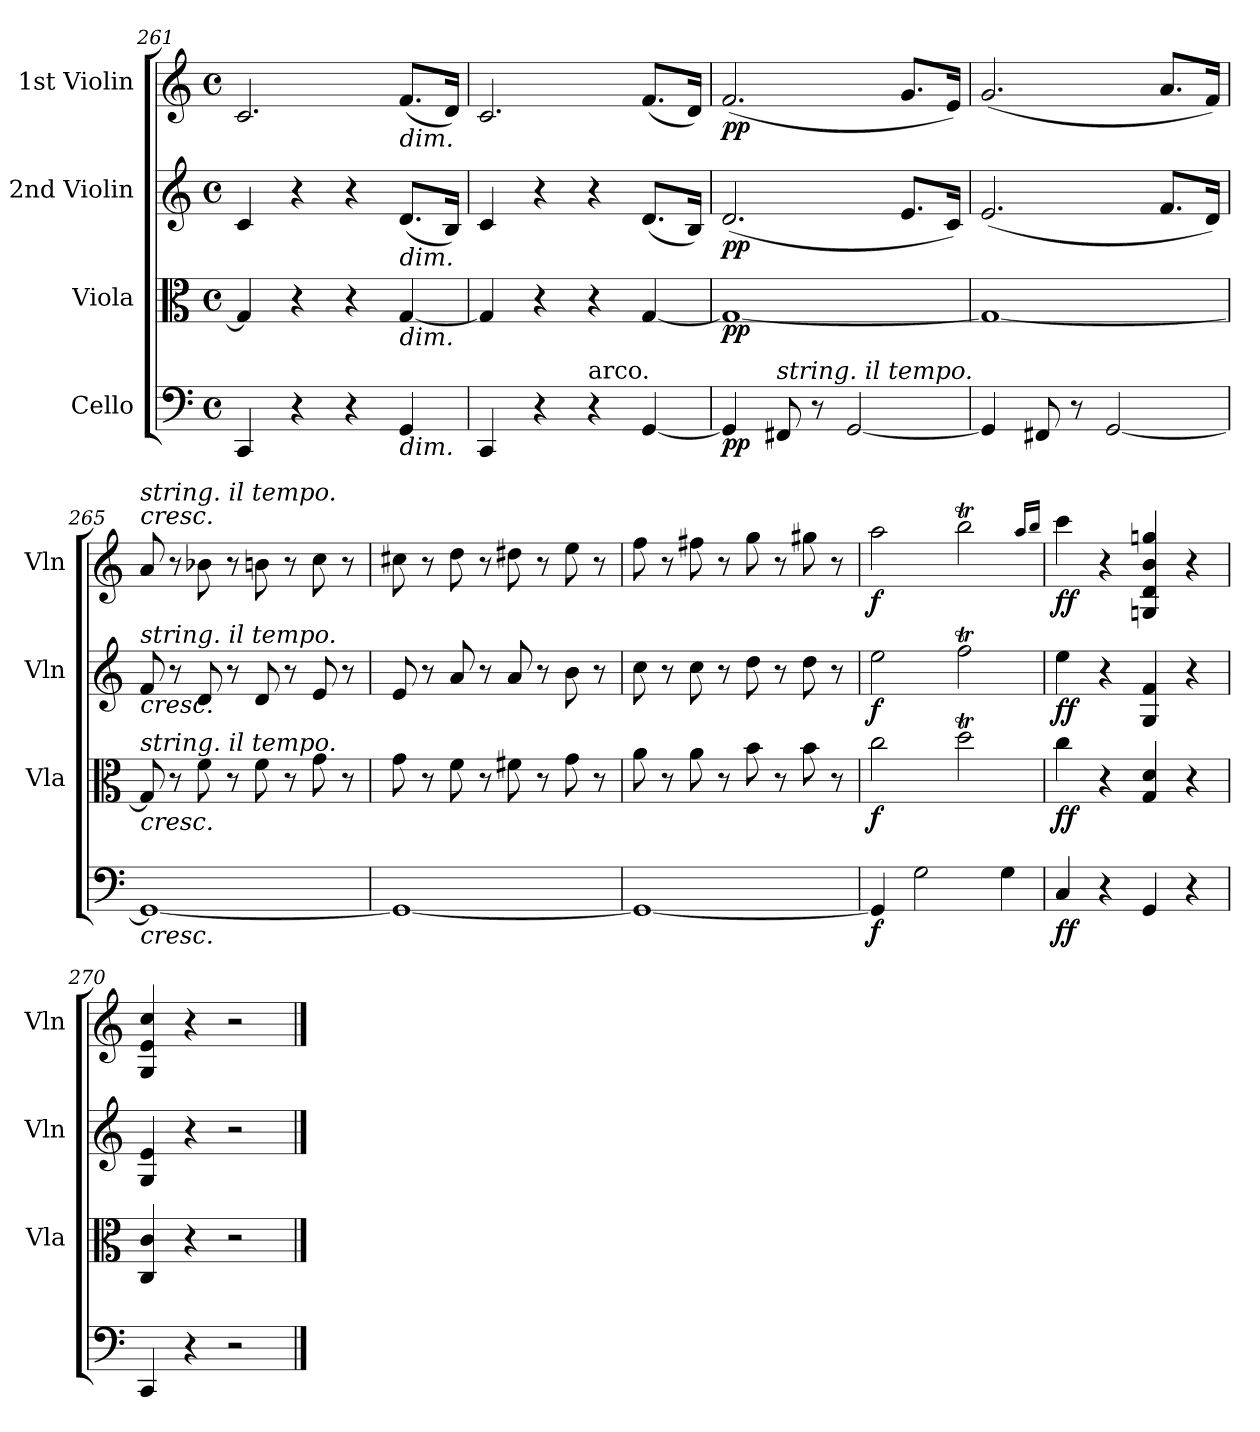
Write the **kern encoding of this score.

**kern	**dynam	**kern	**dynam	**kern	**dynam	**kern	**dynam
*part4	*part4	*part3	*part3	*part2	*part2	*part1	*part1
*staff4	*staff4	*staff3	*staff3	*staff2	*staff2	*staff1	*staff1
*I"Cello	*	*I"Viola	*	*I"2nd Violin	*	*I"1st Violin	*
*	*	*I'Vla	*	*I'Vln	*	*I'Vln	*
*clefF4	*	*clefC3	*	*clefG2	*	*clefG2	*
*k[]	*	*k[]	*	*k[]	*	*k[]	*
*M4/4	*	*M4/4	*	*M4/4	*	*M4/4	*
*met(c)	*	*met(c)	*	*met(c)	*	*met(c)	*
=261	=261	=261	=261	=261	=261	=261	=261
4CC	.	4G]	.	4c	.	2.c	.
4r	.	4r	.	4r	.	.	.
4r	.	4r	.	4r	.	.	.
!	!	!	!	!	!	!LO:TX:b:i:t=dim.	!
!	!	!	!	!LO:TX:b:i:t=dim.	!	!	!
!	!	!LO:TX:b:i:t=dim.	!	!	!	!	!
!LO:TX:b:i:t=dim.	!	!	!	!	!	!	!
4GG	.	[4G	.	(8.dL	.	(8.fL	.
.	.	.	.	16BJk)	.	16dJk)	.
=262	=262	=262	=262	=262	=262	=262	=262
4CC	.	4G]	.	4c	.	2.c	.
4r	.	4r	.	4r	.	.	.
!LO:TX:a:t=arco.	!	!	!	!	!	!	!
4r	.	4r	.	4r	.	.	.
[4GG	.	[4G	.	(8.dL	.	(8.fL	.
.	.	.	.	16BJk)	.	16dJk)	.
=263	=263	=263	=263	=263	=263	=263	=263
4GG]	pp	1G_	pp	(2.d	pp	(2.f	pp
!LO:TX:a:i:t=string. il tempo.	!	!	!	!	!	!	!
8FF#X	.	.	.	.	.	.	.
8r	.	.	.	.	.	.	.
[2GG	.	.	.	.	.	.	.
.	.	.	.	8.eL	.	8.gL	.
.	.	.	.	16cJk)	.	16eJk)	.
=264	=264	=264	=264	=264	=264	=264	=264
4GG]	.	1G_	.	(2.e	.	(2.g	.
8FF#X	.	.	.	.	.	.	.
8r	.	.	.	.	.	.	.
[2GG	.	.	.	.	.	.	.
.	.	.	.	8.fL	.	8.aL	.
.	.	.	.	16dJk)	.	16fJk)	.
=265	=265	=265	=265	=265	=265	=265	=265
!	!	!	!	!	!	!LO:TX:a:i:t=cresc.	!
!	!	!	!	!	!	!LO:TX:a:i:t=string. il tempo.	!
!	!	!	!	!LO:TX:b:i:t=cresc.	!	!	!
!	!	!	!	!LO:TX:a:i:t=string. il tempo.	!	!	!
!	!	!LO:TX:a:i:t=string. il tempo.	!	!	!	!	!
!	!	!LO:TX:b:i:t=cresc.	!	!	!	!	!
!LO:TX:b:i:t=cresc.	!	!	!	!	!	!	!
1GG_	.	8G]	.	8f	.	8a	.
.	.	8r	.	8r	.	8r	.
.	.	8f	.	8d	.	8b-X	.
.	.	8r	.	8r	.	8r	.
.	.	8f	.	8d	.	8bn	.
.	.	8r	.	8r	.	8r	.
.	.	8g	.	8e	.	8cc	.
.	.	8r	.	8r	.	8r	.
=266	=266	=266	=266	=266	=266	=266	=266
1GG_	.	8g	.	8e	.	8cc#X	.
.	.	8r	.	8r	.	8r	.
.	.	8f	.	8a	.	8dd	.
.	.	8r	.	8r	.	8r	.
.	.	8f#X	.	8a	.	8dd#X	.
.	.	8r	.	8r	.	8r	.
.	.	8g	.	8b	.	8ee	.
.	.	8r	.	8r	.	8r	.
=267	=267	=267	=267	=267	=267	=267	=267
1GG_	.	8a	.	8cc	.	8ff	.
.	.	8r	.	8r	.	8r	.
.	.	8a	.	8cc	.	8ff#X	.
.	.	8r	.	8r	.	8r	.
.	.	8b	.	8dd	.	8gg	.
.	.	8r	.	8r	.	8r	.
.	.	8b	.	8dd	.	8gg#X	.
.	.	8r	.	8r	.	8r	.
=268	=268	=268	=268	=268	=268	=268	=268
4GG]	f	2cc	f	2ee	f	2aa	f
2G	.	.	.	.	.	.	.
.	.	2ddT	.	2ffT	.	2bbt	.
4G	.	.	.	.	.	.	.
.	.	.	.	.	.	16qqaa/LL	.
.	.	.	.	.	.	16qqbb/JJ	.
=269	=269	=269	=269	=269	=269	=269	=269
4C	ff	4cc	ff	4ee	ff	4ccc	ff
4r	.	4r	.	4r	.	4r	.
4GG	.	4G 4d	.	4G 4f	.	4Gn 4d 4b 4ggn	.
4r	.	4r	.	4r	.	4r	.
=270	=270	=270	=270	=270	=270	=270	=270
4CC	.	4C 4c	.	4G 4e	.	4G 4e 4cc	.
4r	.	4r	.	4r	.	4r	.
2r	.	2r	.	2r	.	2r	.
==	==	==	==	==	==	==	==
*-	*-	*-	*-	*-	*-	*-	*-
